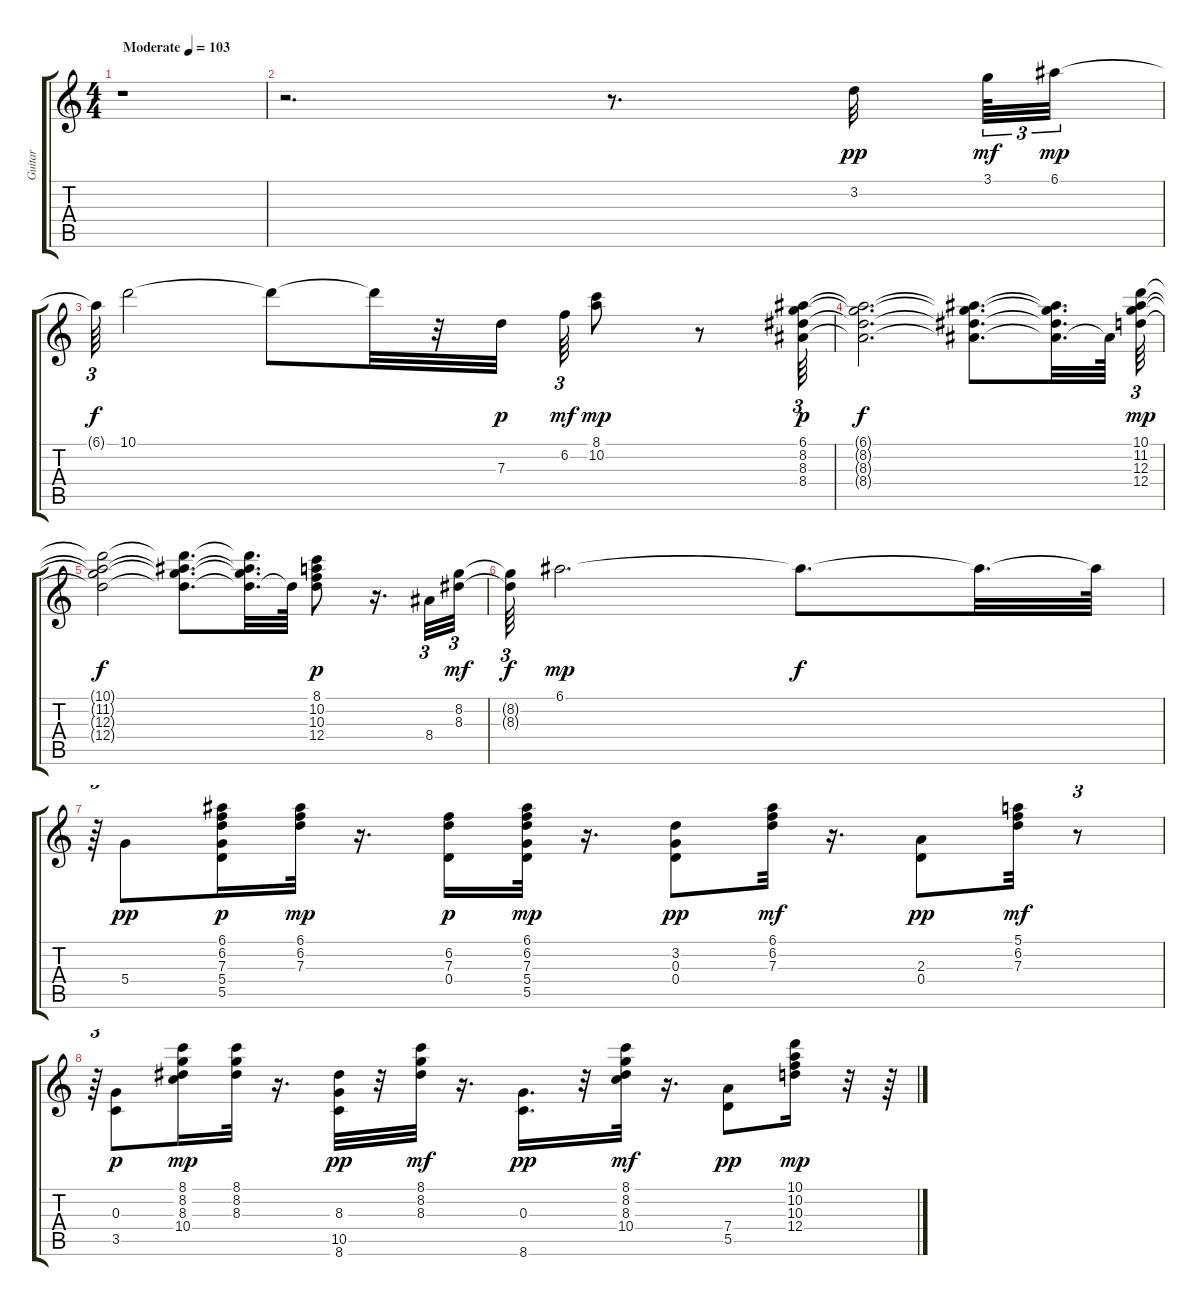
\track ("Guitar" "Guitar") {instrument acousticguitarsteel}
\staff {score tabs}
\tuning (E4 B3 G3 D3 A2 E2) {hide}
\ts (4 4)
\tempo (103 "Moderate")
\clef g2
\ks c
r.1{dy pp instrument acousticguitarsteel} |
r.2{d} r.8{d} 3.2.32{beam splitsecondary} 3.1.64{tu (3 2) dy mf} 6.1.32{tu (3 2) dy mp} |
6.1{t}.64{tu (3 2) dy f} 10.1.2 10.1{t}.8 10.1{t}.32 r.32 7.3.32{dy p beam splitsecondary} 6.2.64{tu (3 2) dy mf} (8.1 10.2).8{dy mp} r.8 (6.1 8.2 8.3 8.4).64{tu (3 2) dy p} |
(6.1{t} 8.2{t} 8.3{t} 8.4{t}).2{d dy f} (6.1{t} 8.2{t} 8.3{t} 8.4{t}).8{d} (6.1{t} 8.2{t} 8.3{t} 8.4{t}).32{d} 8.4{t}.64 (10.1 11.2 12.3 12.4).64{tu (3 2) dy mp} |
(10.1{t} 11.2{t} 12.3{t} 12.4{t}).2{dy f} (10.1{t} 11.2{t} 12.3{t} 12.4{t}).8{d} (10.1{t} 11.2{t} 12.3{t} 12.4{t}).32{d} 12.4{t}.64 (8.1 10.2 10.3 12.4).8{dy p} r.16{d} 8.4.32{tu (3 2)} (8.2 8.3).32{tu (3 2) dy mf} |
(8.2{t} 8.3{t}).64{tu (3 2) dy f} 6.1.2{d dy mp} 6.1{t}.8{d dy f} 6.1{t}.32{d} 6.1{t}.64 |
r.64{tu (3 2)} 5.4.8{dy pp} (6.1 6.2 7.3 5.4 5.5).16{dy p} (6.1 6.2 7.3).32{dy mp} r.16{d} (6.2 7.3 0.4).16{dy p} (6.1 6.2 7.3 5.4 5.5).32{dy mp} r.16{d} (3.2 0.3 0.4).8{dy pp} (6.1 6.2 7.3).32{dy mf} r.16{d} (2.3 0.4).8{dy pp} (5.1 6.2 7.3).32{dy mf} r.8{tu (3 2)} |
r.64{tu (3 2)} (0.3 3.5).8{dy p} (8.1 8.2 8.3 10.4).16{dy mp} (8.1 8.2 8.3).32 r.16{d} (8.3 10.5 8.6).32{dy pp} r.32 (8.1 8.2 8.3).32{dy mf} r.16{d} (0.3 8.6).16{d dy pp} r.32 (8.1 8.2 8.3 10.4).32{dy mf} r.16{d} (7.4 5.5).8{dy pp} (10.1 10.2 10.3 12.4).16{dy mp} r.32 r.64
